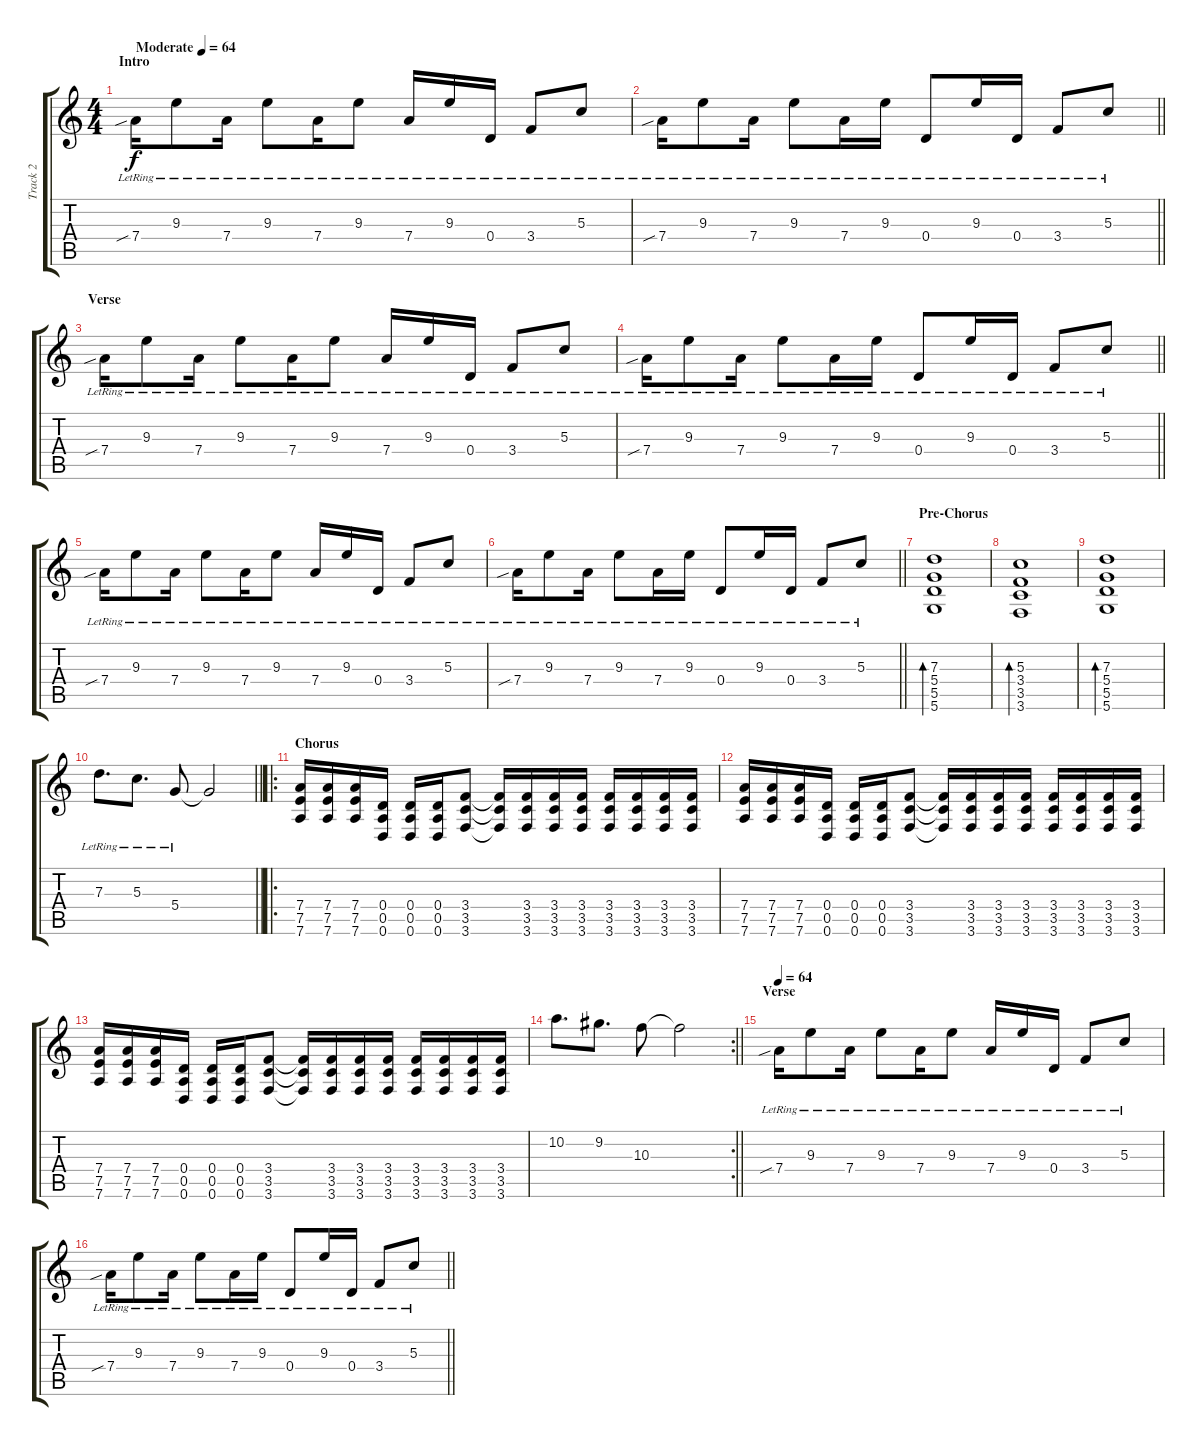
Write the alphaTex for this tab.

\track ("Track 2" "Track 2") {instrument electricguitarclean}
\staff {score tabs}
\tuning (E4 B3 G3 D3 A2 D2) {hide}
\ts (4 4)
\section ("" "Intro")
\tempo (64 "Moderate")
\clef g2
\ks c
7.4{sib lr}.16{dy f instrument electricguitarclean} 9.3{lr}.8 7.4{lr}.16 9.3{lr}.8 7.4{lr}.16 9.3{lr}.8 7.4{lr}.16 9.3{lr}.16 0.4{lr}.16 3.4{lr}.8 5.3{lr}.8 |
\barLineRight lightlight
7.4{sib lr}.16 9.3{lr}.8 7.4{lr}.16 9.3{lr}.8 7.4{lr}.16 9.3{lr}.16 0.4{lr}.8 9.3{lr}.16 0.4{lr}.16 3.4{lr}.8 5.3{lr}.8 |
\section ("" "Verse")
7.4{sib lr}.16 9.3{lr}.8 7.4{lr}.16 9.3{lr}.8 7.4{lr}.16 9.3{lr}.8 7.4{lr}.16 9.3{lr}.16 0.4{lr}.16 3.4{lr}.8 5.3{lr}.8 |
\barLineRight lightlight
7.4{sib lr}.16 9.3{lr}.8 7.4{lr}.16 9.3{lr}.8 7.4{lr}.16 9.3{lr}.16 0.4{lr}.8 9.3{lr}.16 0.4{lr}.16 3.4{lr}.8 5.3{lr}.8 |
7.4{sib lr}.16 9.3{lr}.8 7.4{lr}.16 9.3{lr}.8 7.4{lr}.16 9.3{lr}.8 7.4{lr}.16 9.3{lr}.16 0.4{lr}.16 3.4{lr}.8 5.3{lr}.8 |
\barLineRight lightlight
7.4{sib lr}.16 9.3{lr}.8 7.4{lr}.16 9.3{lr}.8 7.4{lr}.16 9.3{lr}.16 0.4{lr}.8 9.3{lr}.16 0.4{lr}.16 3.4{lr}.8 5.3{lr}.8 |
\section ("" "Pre-Chorus")
(7.3 5.4 5.5 5.6).1{bd 240} |
(5.3 3.4 3.5 3.6).1{bd 240} |
(7.3 5.4 5.5 5.6).1{bd 240} |
\barLineRight lightlight
7.3{lr}.8{d} 5.3{lr}.8{d} 5.4{lr}.8 5.4{t}.2 |
\ro
\section ("" "Chorus")
(7.4 7.5 7.6).16{instrument distortionguitar} (7.4 7.5 7.6).16 (7.4 7.5 7.6).16 (0.4 0.5 0.6).16 (0.4 0.5 0.6).16 (0.4 0.5 0.6).16 (3.4 3.5 3.6).8 (3.4{t} 3.5{t} 3.6{t}).16 (3.4 3.5 3.6).16 (3.4 3.5 3.6).16 (3.4 3.5 3.6).16 (3.4 3.5 3.6).16 (3.4 3.5 3.6).16 (3.4 3.5 3.6).16 (3.4 3.5 3.6).16 |
(7.4 7.5 7.6).16 (7.4 7.5 7.6).16 (7.4 7.5 7.6).16 (0.4 0.5 0.6).16 (0.4 0.5 0.6).16 (0.4 0.5 0.6).16 (3.4 3.5 3.6).8 (3.4{t} 3.5{t} 3.6{t}).16 (3.4 3.5 3.6).16 (3.4 3.5 3.6).16 (3.4 3.5 3.6).16 (3.4 3.5 3.6).16 (3.4 3.5 3.6).16 (3.4 3.5 3.6).16 (3.4 3.5 3.6).16 |
(7.4 7.5 7.6).16 (7.4 7.5 7.6).16 (7.4 7.5 7.6).16 (0.4 0.5 0.6).16 (0.4 0.5 0.6).16 (0.4 0.5 0.6).16 (3.4 3.5 3.6).8 (3.4{t} 3.5{t} 3.6{t}).16 (3.4 3.5 3.6).16 (3.4 3.5 3.6).16 (3.4 3.5 3.6).16 (3.4 3.5 3.6).16 (3.4 3.5 3.6).16 (3.4 3.5 3.6).16 (3.4 3.5 3.6).16 |
\rc 2
\barLineRight lightlight
10.2.8{d} 9.2.8{d} 10.3.8 10.3{t}.2 |
\section ("" "Verse")
\tempo 64
7.4{sib lr}.16{instrument electricguitarclean} 9.3{lr}.8 7.4{lr}.16 9.3{lr}.8 7.4{lr}.16 9.3{lr}.8 7.4{lr}.16 9.3{lr}.16 0.4{lr}.16 3.4{lr}.8 5.3{lr}.8 |
\barLineRight lightlight
7.4{sib lr}.16 9.3{lr}.8 7.4{lr}.16 9.3{lr}.8 7.4{lr}.16 9.3{lr}.16 0.4{lr}.8 9.3{lr}.16 0.4{lr}.16 3.4{lr}.8 5.3{lr}.8
